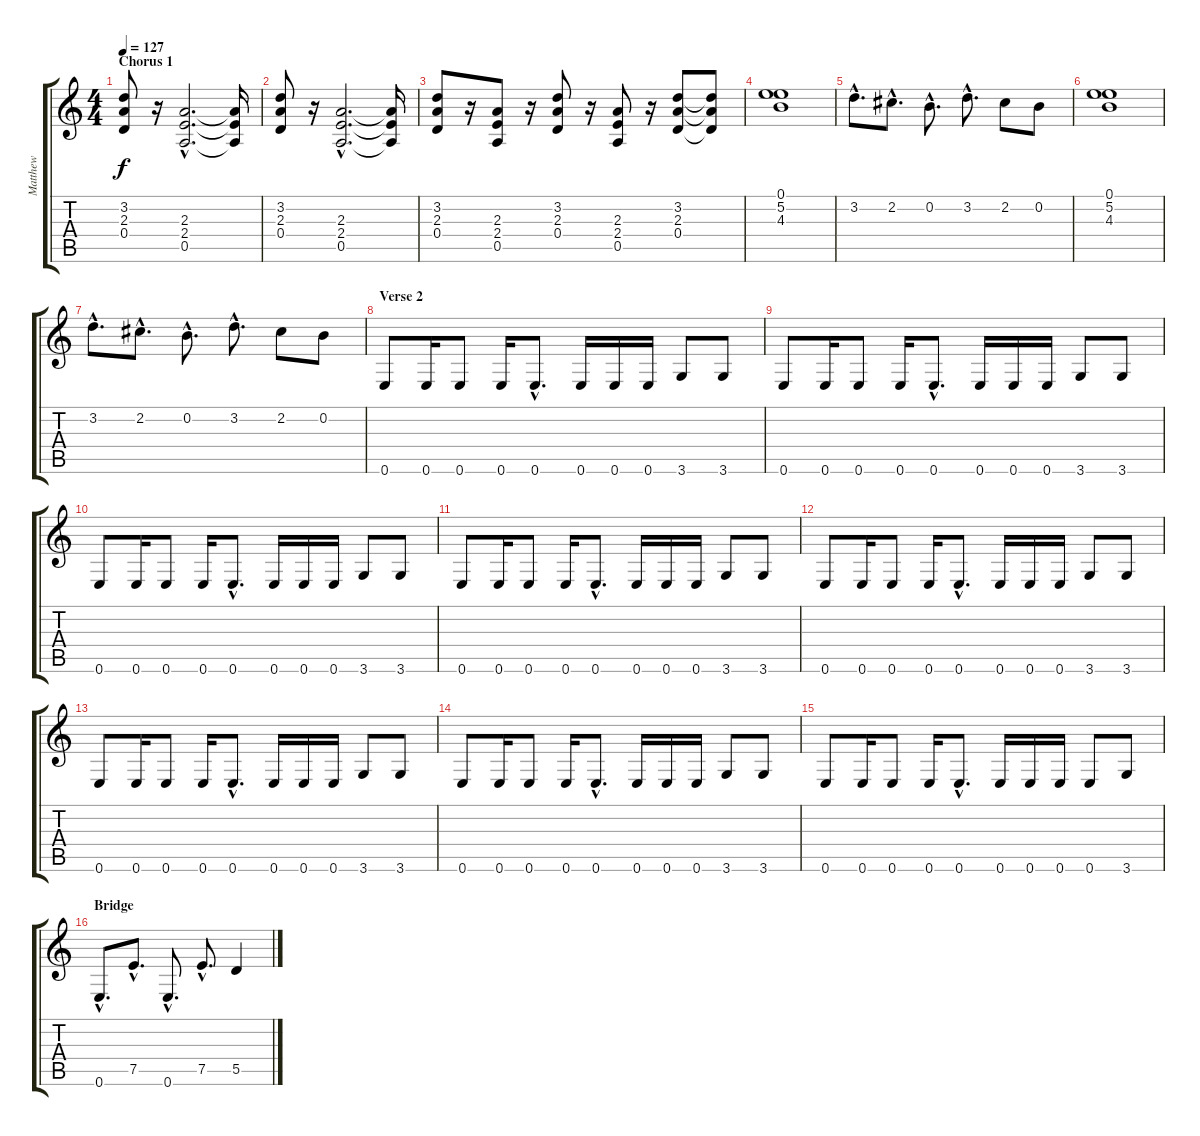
\track ("Matthew" "Matthew") {instrument overdrivenguitar}
\staff {score tabs}
\tuning (E4 B3 G3 D3 A2 E2) {hide}
\ts (4 4)
\section ("" "Chorus 1")
\tempo 127
\clef g2
\ks c
(3.2 2.3 0.4).8{dy f} r.16 (2.3{hac} 2.4{hac} 0.5{hac}).2{d} (2.3{t} 2.4{t} 0.5{t}).16 |
(3.2 2.3 0.4).8 r.16 (2.3{hac} 2.4{hac} 0.5{hac}).2{d} (2.3{t} 2.4{t} 0.5{t}).16 |
(3.2 2.3 0.4).8 r.16 (2.3 2.4 0.5).8 r.16 (3.2 2.3 0.4).8 r.16 (2.3 2.4 0.5).8 r.16 (3.2 2.3 0.4).8 (3.2{t} 2.3{t} 0.4{t}).8 |
(0.1 5.2 4.3).1 |
3.2{hac}.8{d} 2.2{hac}.8{d} 0.2{hac}.8{d} 3.2{hac}.8{d} 2.2.8 0.2.8 |
(0.1 5.2 4.3).1 |
3.2{hac}.8{d} 2.2{hac}.8{d} 0.2{hac}.8{d} 3.2{hac}.8{d} 2.2.8 0.2.8 |
\section ("" "Verse 2")
0.6.8 0.6.16 0.6.8 0.6.16 0.6{hac}.8{d} 0.6.16 0.6.16 0.6.16 3.6.8 3.6.8 |
0.6.8 0.6.16 0.6.8 0.6.16 0.6{hac}.8{d} 0.6.16 0.6.16 0.6.16 3.6.8 3.6.8 |
0.6.8 0.6.16 0.6.8 0.6.16 0.6{hac}.8{d} 0.6.16 0.6.16 0.6.16 3.6.8 3.6.8 |
0.6.8 0.6.16 0.6.8 0.6.16 0.6{hac}.8{d} 0.6.16 0.6.16 0.6.16 3.6.8 3.6.8 |
0.6.8 0.6.16 0.6.8 0.6.16 0.6{hac}.8{d} 0.6.16 0.6.16 0.6.16 3.6.8 3.6.8 |
0.6.8 0.6.16 0.6.8 0.6.16 0.6{hac}.8{d} 0.6.16 0.6.16 0.6.16 3.6.8 3.6.8 |
0.6.8 0.6.16 0.6.8 0.6.16 0.6{hac}.8{d} 0.6.16 0.6.16 0.6.16 3.6.8 3.6.8 |
0.6.8 0.6.16 0.6.8 0.6.16 0.6{hac}.8{d} 0.6.16 0.6.16 0.6.16 0.6.8 3.6.8 |
\section ("" "Bridge")
0.6{hac}.8{d} 7.5{hac}.8{d} 0.6{hac}.8{d} 7.5{hac}.8{d} 5.5.4
